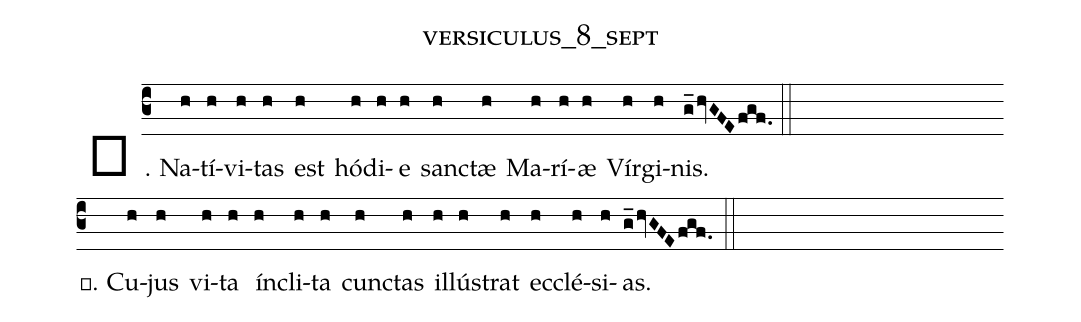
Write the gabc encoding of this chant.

name:versiculus_8_sept;
%%
(c3) ℣. Na(h)tí(h)vi(h)tas(h) est(h) hó(h)di(h)e(h) san(h)ctæ(h) Ma(h)rí(h)æ(h) Vír(h)gi(h)nis.(g_hvGFEfgf.) (::) (Z-)

℟. Cu(h)jus(h) vi(h)ta(h) ín(h)cli(h)ta(h) cunc(h)tas(h) il(h)lús(h)trat(h) ec(h)clé(h)si(h)as.(g_hvGFEfgf.) (::)
